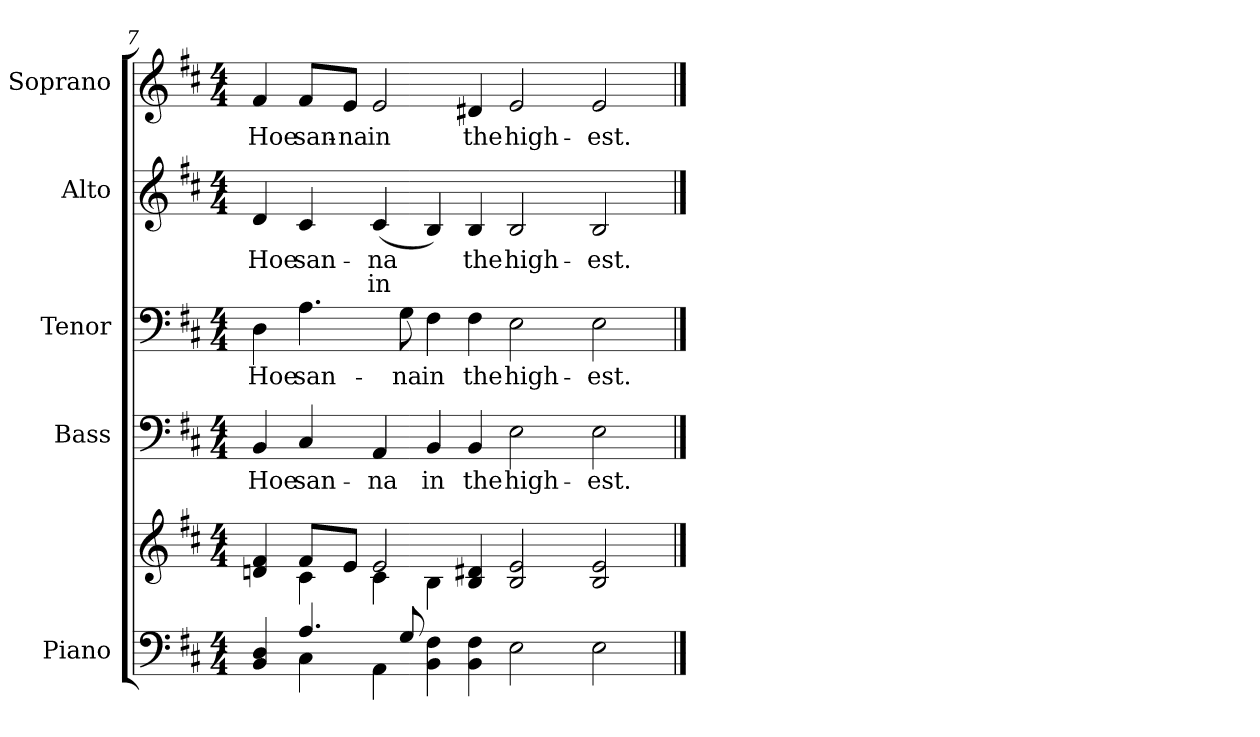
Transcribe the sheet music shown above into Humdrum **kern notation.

**kern	**kern	**kern	**text	**kern	**text	**kern	**text	**text	**kern	**text
*part5	*part5	*part4	*part4	*part3	*part3	*part2	*part2	*part2	*part1	*part1
*staff6	*staff5	*staff4	*staff4	*staff3	*staff3	*staff2	*staff2	*staff2	*staff1	*staff1
*I"Piano	*	*I"Bass	*	*I"Tenor	*	*I"Alto	*	*	*I"Soprano	*
*I'Pno.	*	*I'B.	*	*I'T.	*	*I'A.	*	*	*I'S.	*
!!LO:PB:g=z
*clefF4	*clefG2	*clefF4	*	*clefF4	*	*clefG2	*	*	*clefG2	*
*k[f#c#]	*k[f#c#]	*k[f#c#]	*	*k[f#c#]	*	*k[f#c#]	*	*	*k[f#c#]	*
*D:	*D:	*D:	*	*D:	*	*D:	*	*	*D:	*
*M4/4	*M4/4	*M4/4	*	*M4/4	*	*M4/4	*	*	*M4/4	*
=7	=7	=7	=7	=7	=7	=7	=7	=7	=7	=7
*^	*^	*	*	*	*	*	*	*	*	*
!	!	!	!	!	!LO:LY:b:color=#000000	!	!	!	!	!	!	!
!	!	!	!	!	!	!	!LO:LY:b:color=#000000	!	!	!	!	!
!	!	!	!	!	!	!	!	!	!LO:LY:b:color=#000000	!	!	!
!	!	!	!	!	!	!	!	!	!	!	!	!LO:LY:b:color=#000000
4BBi/ 4Di	4ryy	4dni/ 4f#i	4ryy	4BBi/	Hoe	4Di\	Hoe	4di/	Hoe	.	4f#i/	Hoe
!	!	!	!	!	!LO:LY:b:color=#000000	!	!	!	!	!	!	!
!	!	!	!	!	!	!	!LO:LY:b:color=#000000	!	!	!	!	!
!	!	!	!	!	!	!	!	!	!LO:LY:b:color=#000000	!	!	!
!	!	!	!	!	!	!	!	!	!	!	!	!LO:LY:b:color=#000000
4.Ai/	4C#i\	8f#i/L	4c#i\	4C#i/	san-	4.Ai\	san-	4c#i/	san-	.	8f#i/L	san-
!	!	!	!	!	!	!	!	!	!	!	!	!LO:LY:b:color=#000000
.	.	8ei/J	.	.	.	.	.	.	.	.	8ei/J	-na
!	!	!	!	!	!LO:LY:b:color=#000000	!	!	!	!	!	!	!
!	!	!	!	!	!	!	!	!	!LO:LY:b:color=#000000	!LO:LY:b:color=#000000	!	!
!	!	!	!	!	!	!	!	!	!	!	!	!LO:LY:b:color=#000000
.	4AAi\	2ei/	4c#i\	4AAi/	-na	.	.	(4c#i/	-na	in	2ei/	in
!	!	!	!	!	!	!	!LO:LY:b:color=#000000	!	!	!	!	!
8Gi/	.	.	.	.	.	8Gi\	-na	.	.	.	.	.
!	!	!	!	!	!LO:LY:b:color=#000000	!	!	!	!	!	!	!
!	!	!	!	!	!	!	!LO:LY:b:color=#000000	!	!	!	!	!
4BBi\ 4F#i	4ryy	.	4Bi\	4BBi/	in	4F#i\	in	4Bi/)	.	.	.	.
!	!	!	!	!	!LO:LY:b:color=#000000	!	!	!	!	!	!	!
!	!	!	!	!	!	!	!LO:LY:b:color=#000000	!	!	!	!	!
!	!	!	!	!	!	!	!	!	!LO:LY:b:color=#000000	!	!	!
!	!	!	!	!	!	!	!	!	!	!	!	!LO:LY:b:color=#000000
4BBi\ 4F#i	1ryy	4Bi/ 4d#Xi	4ryy	4BBi/	the	4F#i\	the	4Bi/	the	.	4d#Xi/	the
!	!	!	!	!	!LO:LY:b:color=#000000	!	!	!	!	!	!	!
!	!	!	!	!	!	!	!LO:LY:b:color=#000000	!	!	!	!	!
!	!	!	!	!	!	!	!	!	!LO:LY:b:color=#000000	!	!	!
!	!	!	!	!	!	!	!	!	!	!	!	!LO:LY:b:color=#000000
2Ei\	.	2Bi/ 2ei	4ryy	2Ei\	high-	2Ei\	high-	2Bi/	high-	.	2ei/	high-
.	.	.	2ryy	.	.	.	.	.	.	.	.	.
!	!	!	!	!	!LO:LY:b:color=#000000	!	!	!	!	!	!	!
!	!	!	!	!	!	!	!LO:LY:b:color=#000000	!	!	!	!	!
!	!	!	!	!	!	!	!	!	!LO:LY:b:color=#000000	!	!	!
!	!	!	!	!	!	!	!	!	!	!	!	!LO:LY:b:color=#000000
2Ei\	.	2Bi/ 2ei	.	2Ei\	-est.	2Ei\	-est.	2Bi/	-est.	.	2ei/	-est.
.	4ryy	.	4ryy	.	.	.	.	.	.	.	.	.
*v	*v	*	*	*	*	*	*	*	*	*	*	*
*	*v	*v	*	*	*	*	*	*	*	*	*
==	==	==	==	==	==	==	==	==	==	==
*-	*-	*-	*-	*-	*-	*-	*-	*-	*-	*-
